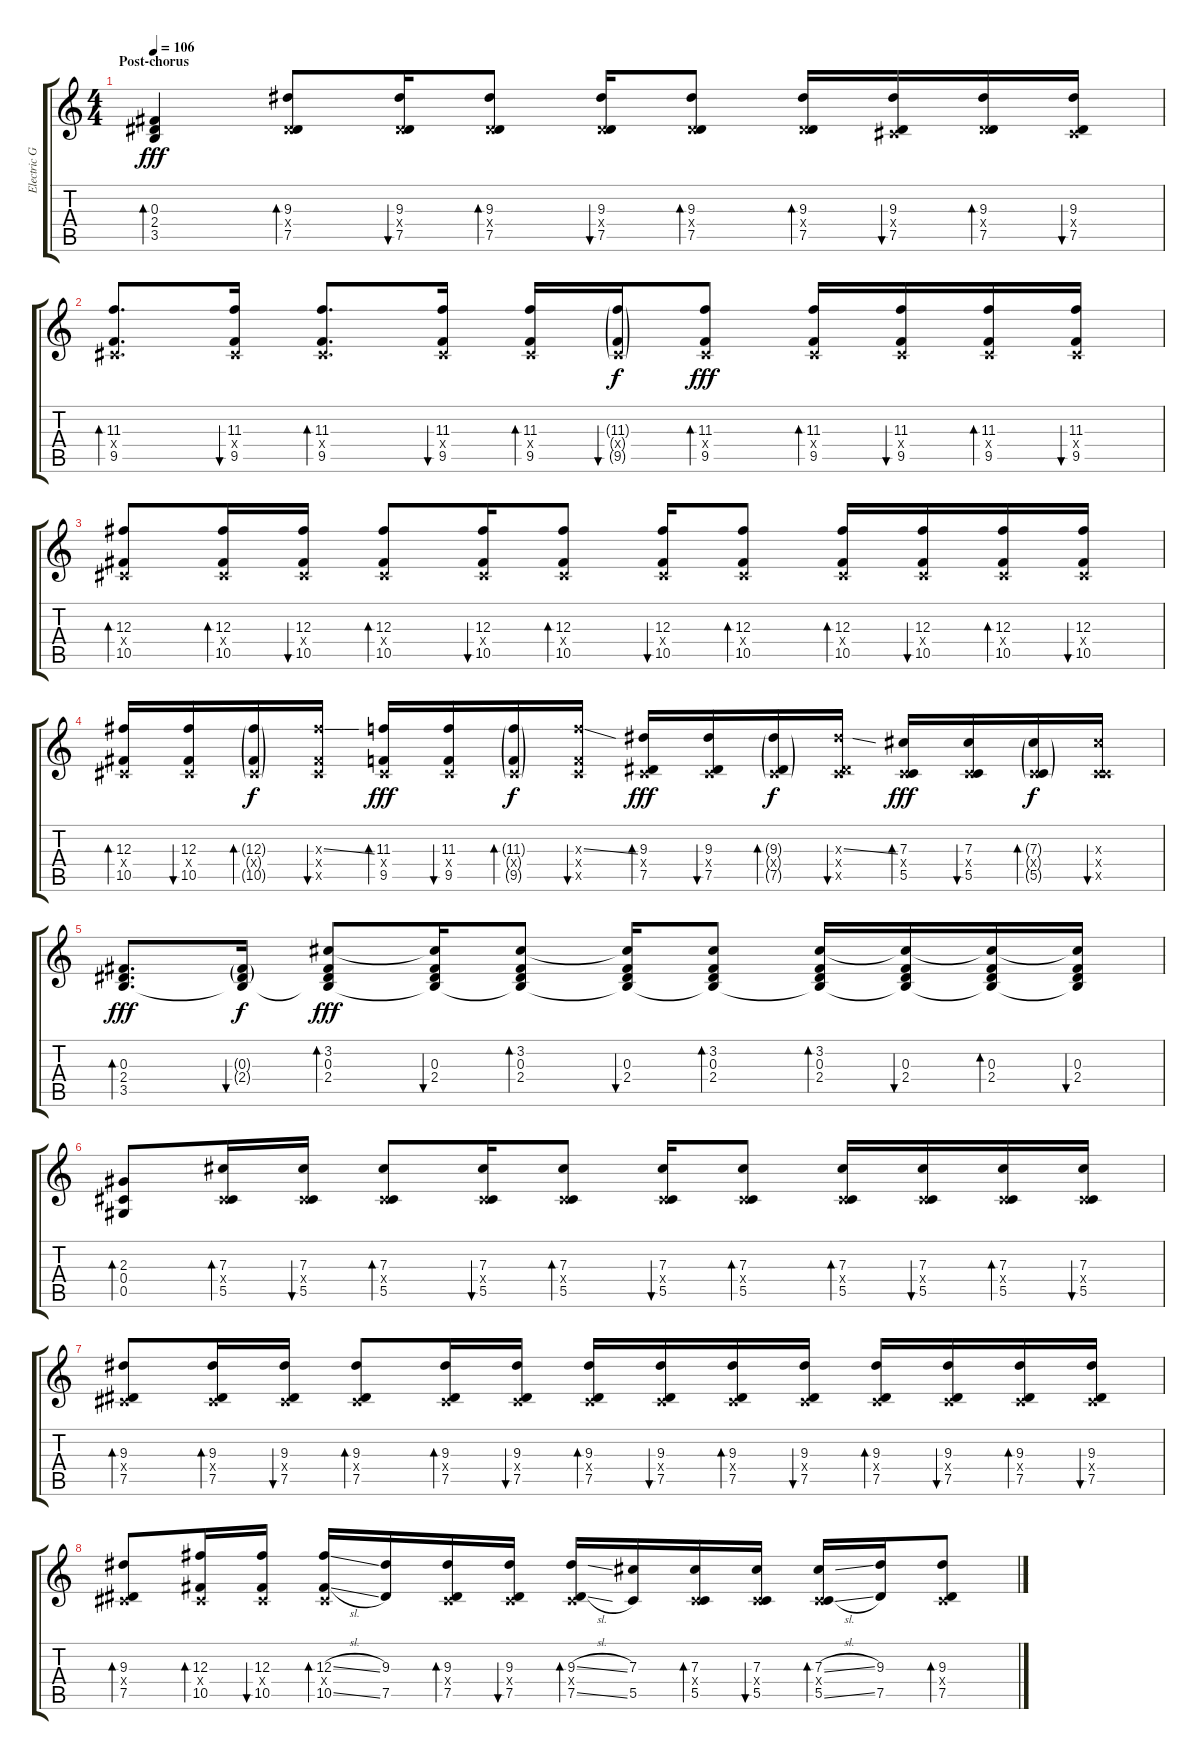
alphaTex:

\track ("Electric Guitar L" "Electric G") {instrument electricguitarjazz}
\staff {score tabs}
\tuning (Eb4 Bb3 Gb3 Db3 Ab2 Eb2) {hide}
\ts (4 4)
\section ("" "Post-chorus")
\tempo 106
\clef g2
\ks c
(0.3 2.4 3.5).4{bd 60 dy fff} (9.3 2.4{x} 7.5).8{bd 30} (9.3 2.4{x} 7.5).16{bu 30} (9.3 2.4{x} 7.5).8{bd 30} (9.3 2.4{x} 7.5).16{bu 30} (9.3 2.4{x} 7.5).8{bd 30} (9.3 2.4{x} 7.5).16{bd 30} (9.3 0.4{x} 7.5).16{bu 30} (9.3 2.4{x} 7.5).16{bd 30} (9.3 0.4{x} 7.5).16{bu 30} |
(11.3 0.4{x} 9.5).8{d bd 30} (11.3 0.4{x} 9.5).16{bu 30} (11.3 0.4{x} 9.5).8{d bd 30} (11.3 0.4{x} 9.5).16{bu 30} (11.3 0.4{x} 9.5).16{bd 30} (11.3{g} 0.4{g x} 9.5{g}).16{bu 30 dy f} (11.3 0.4{x} 9.5).8{bd 30 dy fff} (11.3 0.4{x} 9.5).16{bd 30} (11.3 0.4{x} 9.5).16{bu 30} (11.3 0.4{x} 9.5).16{bd 30} (11.3 0.4{x} 9.5).16{bu 30} |
(12.3 0.4{x} 10.5).8{bd 30} (12.3 0.4{x} 10.5).16{bd 30} (12.3 0.4{x} 10.5).16{bu 30} (12.3 0.4{x} 10.5).8{bd 30} (12.3 0.4{x} 10.5).16{bu 30} (12.3 0.4{x} 10.5).8{bd 30} (12.3 0.4{x} 10.5).16{bu 30} (12.3 0.4{x} 10.5).8{bd 30} (12.3 0.4{x} 10.5).16{bd 30} (12.3 0.4{x} 10.5).16{bu 30} (12.3 0.4{x} 10.5).16{bd 30} (12.3 0.4{x} 10.5).16{bu 30} |
(12.3 0.4{x} 10.5).16{bd 30} (12.3 0.4{x} 10.5).16{bu 30} (12.3{g} 0.4{g x} 10.5{g}).16{bd 30 dy f} (12.3{ss x} 0.4{x} 10.5{x}).16{bu 30} (11.3 0.4{x} 9.5).16{bd 30 dy fff} (11.3 0.4{x} 9.5).16{bu 30} (11.3{g} 0.4{g x} 9.5{g}).16{bd 30 dy f} (11.3{ss x} 0.4{x} 9.5{x}).16{bu 30} (9.3 0.4{x} 7.5).16{bd 30 dy fff} (9.3 0.4{x} 7.5).16{bu 30} (9.3{g} 0.4{g x} 7.5{g}).16{bd 30 dy f} (9.3{ss x} 0.4{x} 7.5{x}).16{bu 30} (7.3 0.4{x} 5.5).16{bd 30 dy fff} (7.3 0.4{x} 5.5).16{bu 30} (7.3{g} 0.4{g x} 5.5{g}).16{bd 30 dy f} (7.3{x} 0.4{x} 5.5{x}).16{bu 30} |
(0.3 2.4 3.5).8{d bd 60 dy fff} (0.3{g} 2.4{g} 3.5{t}).16{bu 60 dy f} (3.2 0.3 2.4 3.5{t}).8{bd 60 dy fff} (3.2{t} 0.3 2.4 3.5{t}).16{bu 60} (3.2 0.3 2.4 3.5{t}).8{bd 60} (3.2{t} 0.3 2.4 3.5{t}).16{bu 60} (3.2 0.3 2.4 3.5{t}).8{bd 60} (3.2 0.3 2.4 3.5{t}).16{bd 60} (3.2{t} 0.3 2.4 3.5{t}).16{bu 60} (3.2{t} 0.3 2.4 3.5{t}).16{bd 60} (3.2{t} 0.3 2.4 3.5{t}).16{bu 60} |
(2.3 0.4 0.5).8{bd 60} (7.3 0.4{x} 5.5).16{bd 60} (7.3 0.4{x} 5.5).16{bu 60} (7.3 0.4{x} 5.5).8{bd 60} (7.3 0.4{x} 5.5).16{bu 60} (7.3 0.4{x} 5.5).8{bd 60} (7.3 0.4{x} 5.5).16{bu 60} (7.3 0.4{x} 5.5).8{bd 60} (7.3 0.4{x} 5.5).16{bd 60} (7.3 0.4{x} 5.5).16{bu 60} (7.3 0.4{x} 5.5).16{bd 60} (7.3 0.4{x} 5.5).16{bu 60} |
(9.3 0.4{x} 7.5).8{bd 60} (9.3 0.4{x} 7.5).16{bd 60} (9.3 0.4{x} 7.5).16{bu 60} (9.3 0.4{x} 7.5).8{bd 60} (9.3 0.4{x} 7.5).16{bd 60} (9.3 0.4{x} 7.5).16{bu 60} (9.3 0.4{x} 7.5).16{bd 60} (9.3 0.4{x} 7.5).16{bu 60} (9.3 0.4{x} 7.5).16{bd 60} (9.3 0.4{x} 7.5).16{bu 60} (9.3 0.4{x} 7.5).16{bd 60} (9.3 0.4{x} 7.5).16{bu 60} (9.3 0.4{x} 7.5).16{bd 60} (9.3 0.4{x} 7.5).16{bu 60} |
(9.3 0.4{x} 7.5).8{bd 60} (12.3 0.4{x} 10.5).16{bd 60} (12.3 0.4{x} 10.5).16{bu 60} (12.3{sl} 0.4{x} 10.5{sl}).16{bd 60} (9.3 7.5).16 (9.3 0.4{x} 7.5).16{bd 60} (9.3 0.4{x} 7.5).16{bu 60} (9.3{sl} 0.4{x} 7.5{sl}).16{bd 60} (7.3 5.5).16 (7.3 0.4{x} 5.5).16{bd 60} (7.3 0.4{x} 5.5).16{bu 60} (7.3{sl} 0.4{x} 5.5{sl}).16{bd 60} (9.3 7.5).16 (9.3 0.4{x} 7.5).8{bd 60}
